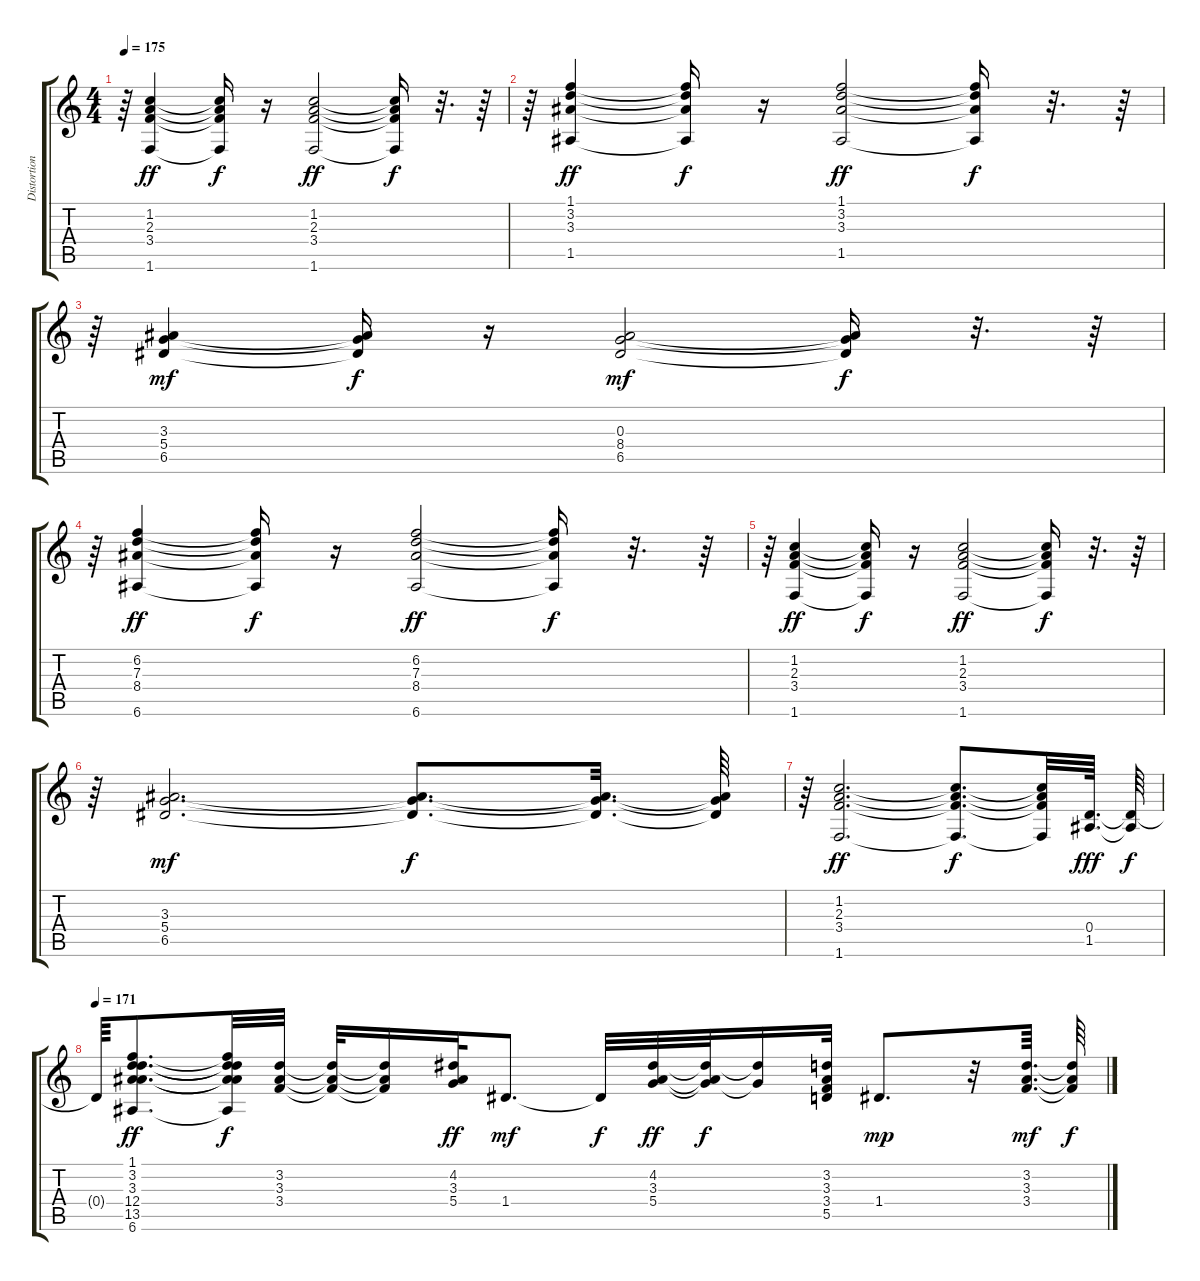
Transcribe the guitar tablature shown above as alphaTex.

\track ("Distortion" "Distortion") {instrument distortionguitar}
\staff {score tabs}
\tuning (E4 B3 G3 D3 A2 E2) {hide}
\ts (4 4)
\tempo 175
\clef g2
\ks c
r.64{dy f} (1.2 2.3 3.4 1.6).4{dy ff} (1.2{t} 2.3{t} 3.4{t} 1.6{t}).16{dy f} r.16 (1.2 2.3 3.4 1.6).2{dy ff} (1.2{t} 2.3{t} 3.4{t} 1.6{t}).16{dy f} r.32{d} r.64 |
r.64 (1.1 3.2 3.3 1.5).4{dy ff} (1.1{t} 3.2{t} 3.3{t} 1.5{t}).16{dy f} r.16 (1.1 3.2 3.3 1.5).2{dy ff} (1.1{t} 3.2{t} 3.3{t} 1.5{t}).16{dy f} r.32{d} r.64 |
r.64 (3.3 5.4 6.5).4{dy mf} (3.3{t} 5.4{t} 6.5{t}).16{dy f} r.16 (0.3 8.4 6.5).2{dy mf} (0.3{t} 8.4{t} 6.5{t}).16{dy f} r.32{d} r.64 |
r.64 (6.2 7.3 8.4 6.6).4{dy ff} (6.2{t} 7.3{t} 8.4{t} 6.6{t}).16{dy f} r.16 (6.2 7.3 8.4 6.6).2{dy ff} (6.2{t} 7.3{t} 8.4{t} 6.6{t}).16{dy f} r.32{d} r.64 |
r.64 (1.2 2.3 3.4 1.6).4{dy ff} (1.2{t} 2.3{t} 3.4{t} 1.6{t}).16{dy f} r.16 (1.2 2.3 3.4 1.6).2{dy ff} (1.2{t} 2.3{t} 3.4{t} 1.6{t}).16{dy f} r.32{d} r.64 |
r.64 (3.3 5.4 6.5).2{d dy mf} (3.3{t} 5.4{t} 6.5{t}).8{d dy f} (3.3{t} 5.4{t} 6.5{t}).32{d} (3.3{t} 5.4{t} 6.5{t}).64 |
r.64 (1.2 2.3 3.4 1.6).2{d dy ff} (1.2{t} 2.3{t} 3.4{t} 1.6{t}).8{d dy f} (1.2{t} 2.3{t} 3.4{t} 1.6{t}).32 (0.4 1.5).64{d dy fff} (0.4{t} 1.5{t}).64{dy f} |
\tempo 171
0.4{t}.64 (1.1 3.2 3.3 12.4 13.5 6.6).8{d dy ff} (1.1{t} 3.2{t} 3.3{t} 12.4{t} 13.5{t} 6.6{t}).32{dy f} (3.2 3.3 3.4).32 (3.2{t} 3.3{t} 3.4{t}).32 (3.2{t} 3.3{t} 3.4{t}).16 (4.2 3.3 5.4).32{dy ff} 1.4.8{d dy mf} 1.4{t}.32{dy f} (4.2 3.3 5.4).32{dy ff} (4.2{t} 3.3{t} 5.4{t}).32{dy f} (4.2{t} 5.4{t}).16 (3.2 3.3 3.4 5.5).32 1.4.8{d dy mp} r.32 (3.2 3.3 3.4).64{d dy mf} (3.2{t} 3.3{t} 3.4{t}).64{dy f}
